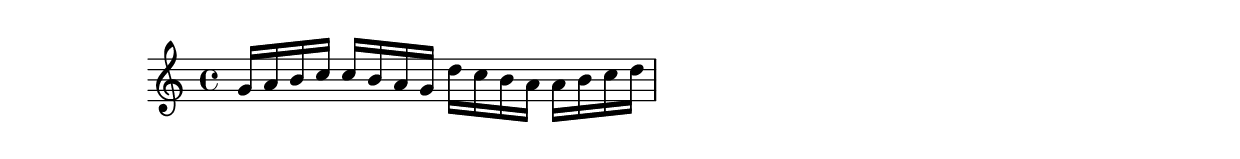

\version "2.4.0"
\header { texidoc = "@cindex Beam Damp
Beams are less steep than the notes they encompass. " }

\score{
	\relative c''{
%		\stemUp
%		 a16[ b b c]
%		 c[ b b a]
%		\stemDown
%		 c[ b b a]
%		 a[ b b c]
		\stemUp
		 g16[ a b c]
		 c[ b a g]
		\stemDown
		 d'[ c b a]
		 a[ b c d]
	}
	\layout{
		raggedright = ##t
	}
}


